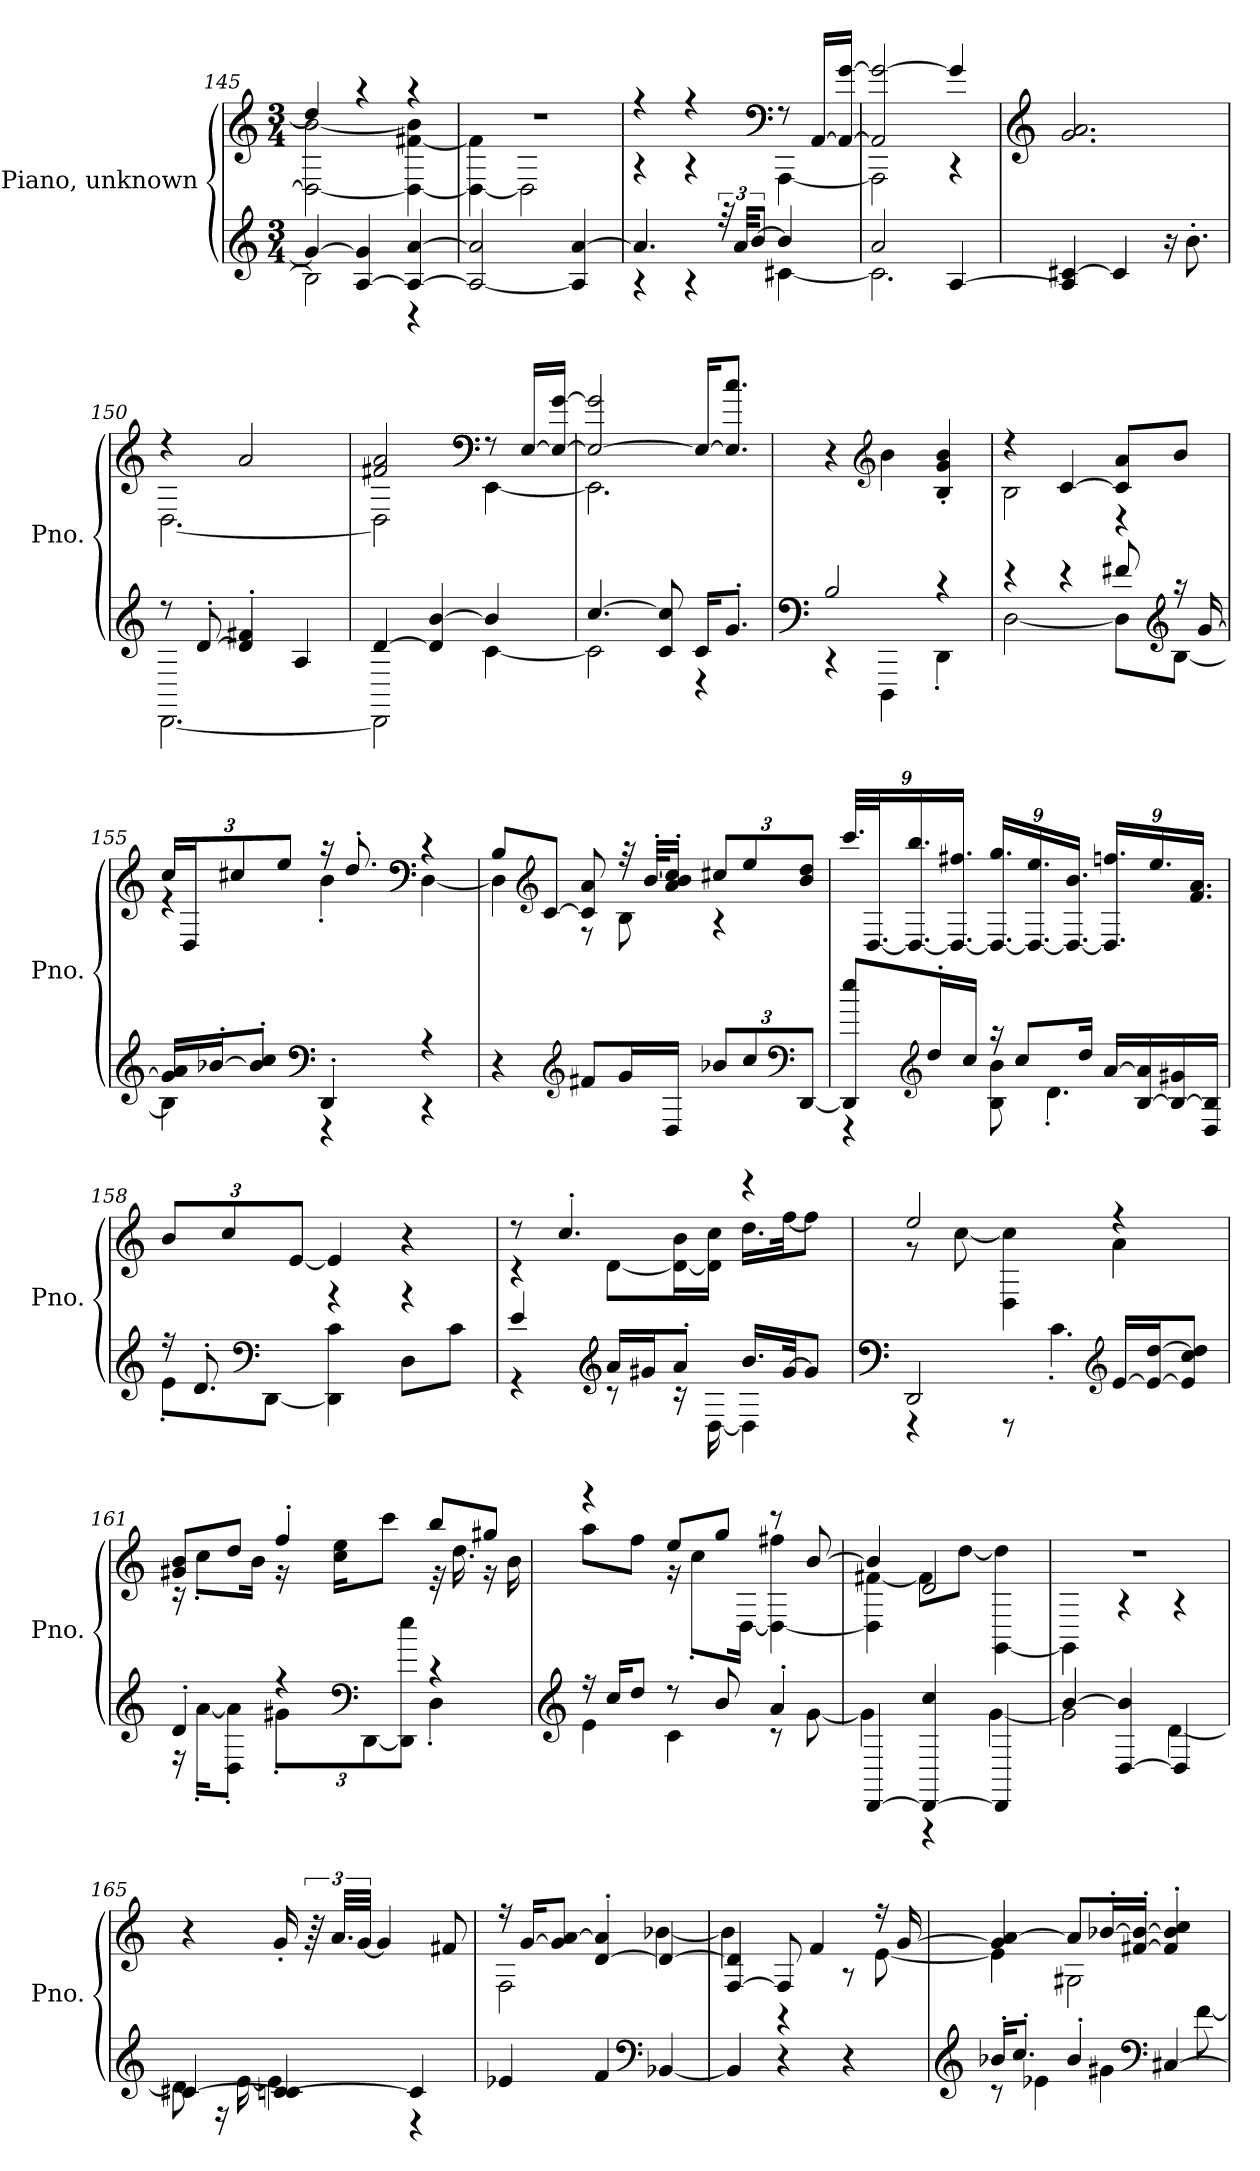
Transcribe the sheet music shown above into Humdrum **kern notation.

**kern	**kern
*part1	*part1
*staff2	*staff1
*I"Piano, unknown	*
*I'Pno.	*
*clefG2	*clefG2
*k[]	*k[]
*M3/4	*M3/4
=145	=145
*^	*^
4g/_	2B\]	4dd/]	2D\_ [2b\
[4A/ 4g/]	.	4r	.
4A/_ [4a/	4r	4r	4D\_ [4f#X\ 4b\]
*v	*v	*	*
=146	=146	=146
2A/_ 2a/]	2.r	4D\_ 4f#\]
.	.	2D\]
4A/] [4a/	.	.
=147	=147	=147
*^	*	*
4.a/]	4r	4r	4r
.	4r	4r	4r
48r	.	.	.
48a/KKL	.	.	.
[12b/J	.	.	.
*	*	*clefF4	*
4b/]	[4c#X\	8r	[4AAA\
.	.	[16AA/LL	.
.	.	16AA/_ [16g/JJ	.
=148	=148	=148	=148
2a/	2.c#\]	2AA/] 2g/_	2AAA\]
[4A/	.	4g/]	4r
*v	*v	*	*
*	*v	*v
=149	=149
*	*clefG2
4A/] [4c#X/	2.g/ 2.a/
4c#/]	.
16r	.
8.b'\	.
=150	=150
*^	*^
8r	[2.DD\	4r	[2.D\
[8d'/	.	.	.
4d/]' 4f#X/'	.	2a/	.
4A/	.	.	.
!!LO:LB:g=z	!!
=151	=151	=151	=151
[4d/	2DD\]	2f#X/ 2a/	2D\]
4d/] [4b/	.	.	.
*	*	*clefF4	*
4b/]	[4c\	8r	[4EE\
.	.	[16E/LL	.
.	.	16E/_ [16g/JJ	.
=152	=152	=152	=152
[4.cc/	2c\]	2E/_ 2g/]	2.EE\]
8c/ 8cc/]	.	.	.
16c/KL	4r	16E/KL_	.
8.g'/J	.	8.E/] 8.cc/J	.
*	*	*v	*v
=153	=153	=153
*clefF4	*	*
2B/	4r	4r
*	*	*clefG2
.	4DDD\	4b\
4r	4DD'\	4B/' 4g/' 4b/'
=154	=154	=154
*	*	*^
4r	[2D\	4r	2B\
4r	.	[4c/	.
8f#X/	8D\L]	8c/] 8a/L	4r
*clefG2	*	*	*
16r	[8B\J	8b/J	.
[16g/	.	.	.
!!LO:LB:g=z	!!
=155	=155	=155	=155
*	*	*Xbrackettup	*
16g/] 16a/LL	4B\]	24cc/LL	4r
.	.	24D/J	.
[16b-X'/J	.	.	.
.	.	12cc#X/	.
8b-/]' 8cc/'J	.	.	.
.	.	12ee/J	.
*clefF4	*	*	*
4DD'/	4r	16r	4b'\
.	.	8.dd'/	.
*	*	*clefF4	*
4r	4r	4r	[4D\
*v	*v	*	*
=156	=156	=156
4r	8B/L	4D\]
*	*clefG2	*
.	[8c/J	.
*clefG2	*	*
8f#X/L	8c/] 8a/	8r
16g/L	32r	8B\
.	[32b'/KLL	.
16D/JJ	16a/' 16b/]' 16cc/'JJ	.
*Xbrackettup	*	*
12b-X/L	12cc#X/L	4r
12cc/	12ee/	.
*clefF4	*	*
[12DD/J	12b/ 12dd/J	.
*	*v	*v
!!LO:LB:g=z
=157	=157
*^	*
8DD/] 8ee/L	4r	36.ccc/LLL
.	.	[36.D/J
.	.	18.D/_ 18.bb/
*clefG2	*	*
16dd'/L	.	.
.	.	18.D/_ 18.ff#X/JJ
16cc/JJ	.	.
16r	8B\ 8b\	18.D/_ 18.gg/LL
8cc/L	.	.
.	.	18.D/_ 18.ee/
.	4.d'\	.
.	.	18.D/_ 18.b/JJ
16dd/Jk	.	.
[16a/LL	.	18.D/] 18.ffn/LL
[16B/ 16a/]	.	.
.	.	18.ee/
16B/_ 16g#X/	.	.
.	.	18.f/ 18.a/JJ
16D/ 16B/]JJ	.	.
=158	=158	=158
16r	8e'\L	12b/L
8.d'/	.	.
.	.	12cc/
*clefF4	*	*
.	[8DD\J	.
.	.	[12e/J
4r	4DD\] 4c\	4e/]
4r	8D\L	4r
.	8c\J	.
=159	=159	=159
*	*	*^
4e/	4r	8r	4r
.	.	4.cc'/	.
*clefG2	*	*	*
16a/LL	8r	.	[8d\L
16g#X/J	.	.	.
8a'/J	16r	.	16d\_ 16b\L
.	[16D\	.	16d\] 16cc\JJ
16.b/LL	4D\]	4r	16.dd\LL
[32g#/JK	.	.	[32ff\JK
8g#/J]	.	.	8ff\J]
!!LO:PB:g=z	!!
=160	=160	=160	=160
*clefF4	*	*	*
2DD/	4r	2ee/	8r
.	.	.	[8cc\
.	8r	.	4D\ 4cc\]
.	4.c'\	.	.
*clefG2	*	*	*
[16e/LL	.	4r	4a\
16e/_ [16dd/J	.	.	.
8e/] 8cc/ 8dd/]J	.	.	.
=161	=161	=161	=161
4d'/	16r	8g#X/ 8b/L	16r
.	[16a'\KL	.	8cc'\L
.	8D\' 8a\]'J	8dd/J	.
.	.	.	16b\Jk
4r	12g#X'\L	4ff'/	16r
.	.	.	16cc\ 16ee\KL
*clefF4	*	*	*
.	[12DD\	.	.
.	.	.	8ccc\J
.	12DD\] 12ee\J	.	.
4r	4D'\	8bb/L	32r
.	.	.	16.dd\
.	.	8gg#X/J	16r
.	.	.	16b\
=162	=162	=162	=162
*clefG2	*	*	*
16r	4e\	4r	8aa\L
16cc/KL	.	.	.
8dd/J	.	.	8ff\J
8r	4c\	8ee/L	16r
.	.	.	8cc'\L
8b/	.	8gg/J	.
.	.	.	[16D\Jk
4a'/	8r	8r	4D\_ 4ff#X\
.	[8g\	[8b/	.
!!LO:LB:g=z	!!
=163	=163	=163	=163
[4DD/	4g\]	4b/]	4D\] [4f#X\
4DD/_ 4cc/	4r	2d/	8f#\L]
.	.	.	[8dd\J
4DD/]	[4g\	.	[4GG\ 4dd\]
=164	=164	=164	=164
[4b/	2g\]	2.r	4GG\]
[4D/ 4b/]	.	.	4r
4D/]	[4d\	.	4r
*	*	*v	*v
=165	=165	=165
[4c#X/	8d\]	4r
.	16r	.
.	[16e\	.
[4cn/ 4c#/]	4e\]	16g'/
*	*	*brackettup
.	.	96r
.	.	48.a/LLL
.	.	[48g/JJJ
.	.	4g/]
4c/]	4r	.
.	.	8f#X/
*v	*v	*
=166	=166
*	*^
4e-X/	16r	2F\
.	[16g/KL	.
.	8g/] [8a/J	.
4f/	[4d/' 4a/]'	.
*clefF4	*	*
[4BB-X/	4d/_	[4b-X\
!!LO:LB:g=z	!!
=167	=167	=167
4BB-/]	[4F/ 4d/]	4b-\]
4r	8F/]	4r
.	4f/	.
4r	.	8r
.	16r	[8e\
.	[16g/	.
=168	=168	=168
*clefG2	*	*
*^	*	*
16b-X'/KL	8r	4g/] [4a/	4e\]
8.cc'/J	.	.	.
.	4e-X\	.	.
4b-'/	.	8a/L]	2G#X\
.	4g#X\	[16b-X'/L	.
.	.	[16f#X/' 16b-/_'JJ	.
*clefF4	*	*	*
[4C#X/	.	4f#/]' 4b-/]' 4cc/'	.
.	[8f\	.	.
*v	*v	*	*
*	*v	*v
=	=
*-	*-
